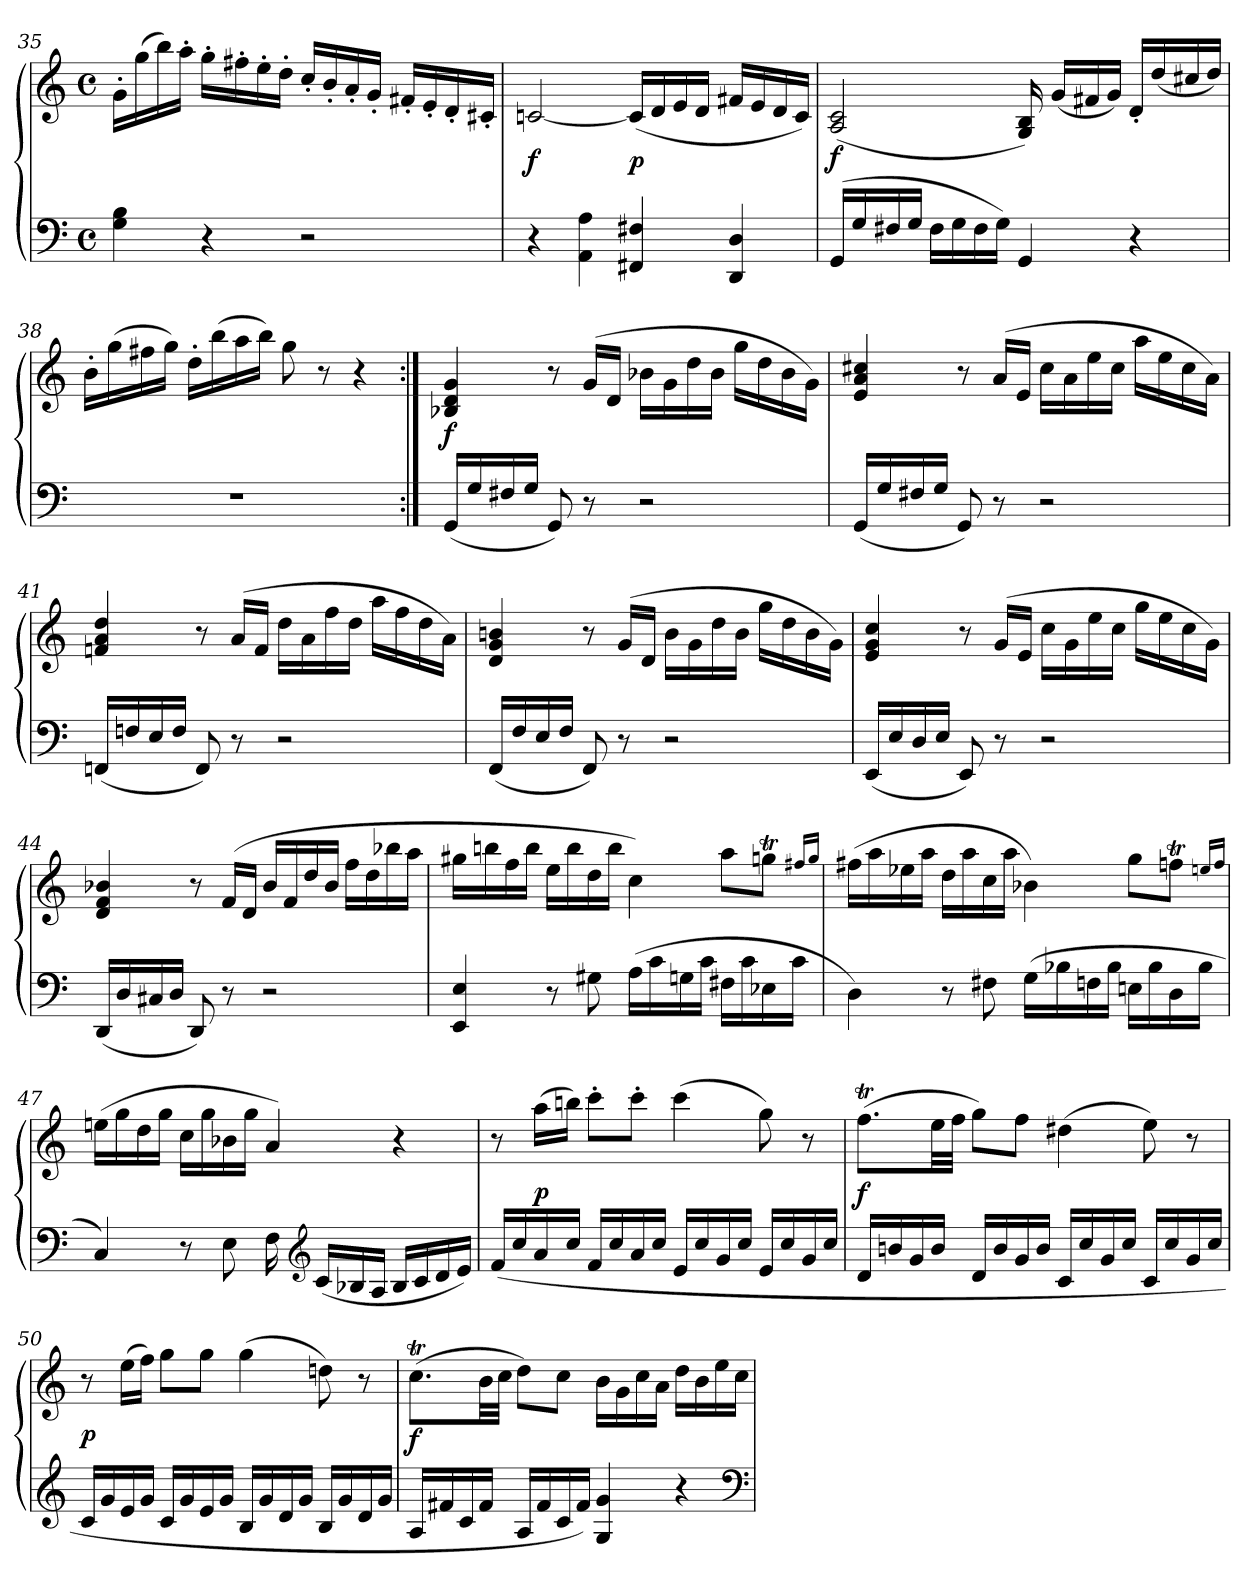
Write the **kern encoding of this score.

**kern	**kern	**dynam
*part1	*part1	*part1
*staff2	*staff1	*staff1/2
*clefF4	*clefG2	*
*k[]	*k[]	*
*C:	*C:	*
*M4/4	*M4/4	*
*met(c)	*met(c)	*
=35	=35	=35
4G 4B	16g'LL	.
.	(16gg	.
.	16bb)	.
.	16aa'JJ	.
4r	16gg'LL	.
.	16ff#X'	.
.	16ee'	.
.	16dd'JJ	.
2r	16cc'LL	.
.	16b'	.
.	16a'	.
.	16g'JJ	.
.	16f#X'LL	.
.	16e'	.
.	16d'	.
.	16c#X'JJ	.
=36	=36	=36
4r	[2cn	f
4AA 4A	.	.
4FF#X 4F#X	(16cLL]	p
.	16d	.
.	16e	.
.	16dJJ	.
4DD 4D	16f#XLL	.
.	16e	.
.	16d	.
.	16cJJ)	.
=37	=37	=37
(16GGLL	(2A 2c	f
16G	.	.
16F#X	.	.
16GJJ	.	.
16F#LL	.	.
16G	.	.
16F#	.	.
16GJJ)	.	.
4GG	16G 16B)	.
.	(16gLL	.
.	16f#X	.
.	16gJJ)	.
4r	16d'/LL	.
.	(16dd/	.
.	16cc#X/	.
.	16dd/JJ)	.
=38	=38	=38
1r	16b'LL	.
.	(16gg	.
.	16ff#X	.
.	16ggJJ)	.
.	16dd'LL	.
.	(16bb	.
.	16aa	.
.	16bbJJ)	.
.	8gg	.
.	8r	.
.	4r	.
=39:|!	=39:|!	=39:|!
(16GGLL	4B-X 4d 4g	f
16G	.	.
16F#X	.	.
16GJJ	.	.
8GG)	8r	.
8r	(>16gLL	.
.	16dJJ	.
2r	16b-XLL	.
.	16g	.
.	16dd	.
.	16b-JJ	.
.	16ggLL	.
.	16dd	.
.	16b-	.
.	16gJJ)	.
=40	=40	=40
(16GGLL	4e 4a 4cc#X	.
16G	.	.
16F#X	.	.
16GJJ	.	.
8GG)	8r	.
8r	(>16aLL	.
.	16eJJ	.
2r	16cc#LL	.
.	16a	.
.	16ee	.
.	16cc#JJ	.
.	16aaLL	.
.	16ee	.
.	16cc#	.
.	16aJJ)	.
=41	=41	=41
(16FFnLL	4fn 4a 4dd	.
16Fn	.	.
16E	.	.
16FJJ	.	.
8FF)	8r	.
8r	(>16aLL	.
.	16fJJ	.
2r	16ddLL	.
.	16a	.
.	16ff	.
.	16ddJJ	.
.	16aaLL	.
.	16ff	.
.	16dd	.
.	16aJJ)	.
=42	=42	=42
(16FFLL	4d 4g 4bn	.
16F	.	.
16E	.	.
16FJJ	.	.
8FF)	8r	.
8r	(>16gLL	.
.	16dJJ	.
2r	16bLL	.
.	16g	.
.	16dd	.
.	16bJJ	.
.	16ggLL	.
.	16dd	.
.	16b	.
.	16gJJ)	.
=43	=43	=43
(16EELL	4e 4g 4cc	.
16E	.	.
16D	.	.
16EJJ	.	.
8EE)	8r	.
8r	(>16gLL	.
.	16eJJ	.
2r	16ccLL	.
.	16g	.
.	16ee	.
.	16ccJJ	.
.	16ggLL	.
.	16ee	.
.	16cc	.
.	16gJJ)	.
=44	=44	=44
(16DDLL	4d 4f 4b-X	.
16D	.	.
16C#X	.	.
16DJJ	.	.
8DD)	8r	.
8r	(>16fLL	.
.	16dJJ	.
2r	16b-LL	.
.	16f	.
.	16dd	.
.	16b-JJ	.
.	16ffLL	.
.	16dd	.
.	16bb-X	.
.	16aaJJ	.
=45	=45	=45
4EE 4E	16gg#XLL	.
.	16bbn	.
.	16ff	.
.	16bbJJ	.
8r	16eeLL	.
.	16bb	.
8G#X	16dd	.
.	16bbJJ	.
(16ALL	4cc)	.
16c	.	.
16Gn	.	.
16cJJ	.	.
16F#XLL	8aaL	.
16c	.	.
16E-X	8ggnTJ	.
16cJJ	.	.
.	16qff#X/LL	.
.	16qgg/JJ	.
=46	=46	=46
4D)	(16ff#XLL	.
.	16aa	.
.	16ee-X	.
.	16aaJJ	.
8r	16ddLL	.
.	16aa	.
8F#X	16cc	.
.	16aaJJ	.
(16GLL	4b-X)	.
16B-X	.	.
16Fn	.	.
16B-JJ	.	.
16EnLL	8ggL	.
16B-	.	.
16D	8ffnTJ	.
16B-JJ	.	.
.	16qeen/LL	.
.	16qff/JJ	.
=47	=47	=47
4C)	(16eenLL	.
.	16gg	.
.	16dd	.
.	16ggJJ	.
8r	16ccLL	.
.	16gg	.
8E	16b-X	.
.	16ggJJ	.
16F	4a)	.
*clefG2	*	*
(16cLL	.	.
16B-X	.	.
16AJJ	.	.
16B-LL	4r	.
16c	.	.
16d	.	.
16eJJ)	.	.
=48	=48	=48
(16fLL	8r	.
16cc	.	.
16a	(16aaLL	p
16ccJJ	16bbnJJ)	.
16fLL	8ccc'L	.
16cc	.	.
16a	8ccc'J	.
16ccJJ	.	.
16eLL	(4ccc	.
16cc	.	.
16g	.	.
16ccJJ	.	.
16eLL	8gg)	.
16cc	.	.
16g	8r	.
16ccJJ	.	.
=49	=49	=49
16dLL	(8.ffTL	f
16bn	.	.
16g	.	.
16bJJ	32eeLL	.
.	32ffJJJ	.
16dLL	8ggL)	.
16b	.	.
16g	8ffJ	.
16bJJ	.	.
16cLL	(4dd#X	.
16cc	.	.
16g	.	.
16ccJJ	.	.
16cLL	8ee)	.
16cc	.	.
16g	8r	.
16ccJJ	.	.
=50	=50	=50
16cLL	8r	p
16g	.	.
16e	(16eeLL	.
16gJJ	16ffJJ)	.
16cLL	8ggL	.
16g	.	.
16e	8ggJ	.
16gJJ	.	.
16BLL	(4gg	.
16g	.	.
16d	.	.
16gJJ	.	.
16BLL	8ddn)	.
16g	.	.
16d	8r	.
16gJJ	.	.
=51	=51	=51
16ALL	(8.ccTL	f
16f#X	.	.
16c	.	.
16f#JJ	32bLL	.
.	32ccJJJ	.
16ALL	8ddL)	.
16f#	.	.
16c	8ccJ	.
16f#JJ)	.	.
4G 4g	16b\LL	.
.	16g\	.
.	16cc\	.
.	16a\JJ	.
4r	16ddLL	.
.	16b	.
.	16ee	.
.	16ccJJ	.
*clefF4	*	*
=	=	=
*-	*-	*-
